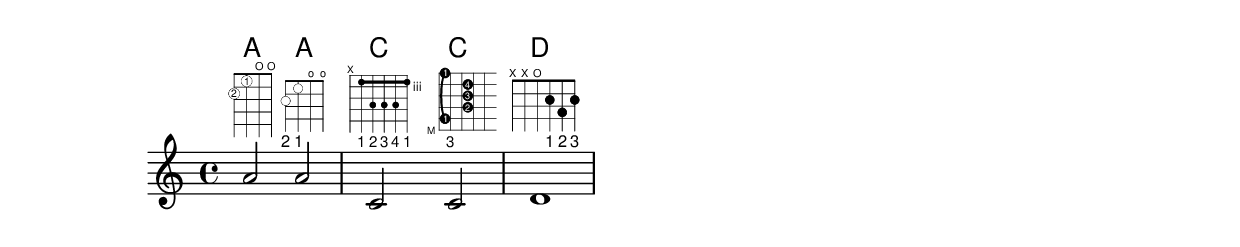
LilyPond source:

%% Do not edit this file; it is auto-generated from input/new
%% This file is in the public domain.
\version "2.12.0"

\header {
  lsrtags = "fretted-strings,tweaks-and-overrides"
  texidoc = "This snippet shows many possibilities for obtaining
and tweaking fret diagrams."
  doctitle = "Fret diagrams explained and developed"
} % begin verbatim


<<
  \chords {
    a2 a
    c2 c
    d1
  }
  
  \new Voice = "mel" {
    \textLengthOn
    % Set global properties of fret diagram
    \override TextScript #'size = #1.2
    \override TextScript #'fret-diagram-details #'finger-code = #'below-string
    \override TextScript #'fret-diagram-details #'dot-color = #'black
    
    %% A chord for ukelele
    a'2^\markup {
      \override #'(fret-diagram-details . (
                   (string-count . 4)
                   (dot-color . white)
                   (finger-code . in-dot))) {
        \fret-diagram #"4-2-2;3-1-1;2-o;1-o;"
      }
    }
    
    %% A chord for ukelele, with formatting defined in definition string
    %  1.2 * size, 4 strings, 4 frets, fingerings below string
    %  dot radius .35 of fret spacing, dot position 0.55 of fret spacing
    a'2^\markup {
      \override #'(fret-diagram-details . (
                   (dot-color . white)
                   (open-string . "o"))) {
        \fret-diagram #"s:1.2;w:4;h:3;f:2;d:0.35;p:0.55;4-2-2;3-1-1;2-o;1-o;"
      }
    }
    
    %% C major for guitar, barred on third fret
    %  verbose style
    %  roman fret label, finger labels below string, straight barre
    c'2^\markup {
      % 110% of default size
      \override #'(size . 1.1) {
        \override #'(fret-diagram-details . (
                     (number-type . roman-lower)
                     (finger-code . below-string)
                     (barre-type . straight))) {
          \fret-diagram-verbose #'((mute 6)
                                   (place-fret 5 3 1)
                                   (place-fret 4 5 2)
                                   (place-fret 3 5 3)
                                   (place-fret 2 5 4)
                                   (place-fret 1 3 1)
                                   (barre 5 1 3))
        }
      }
    }
    
    %% C major for guitar, barred on third fret
    %  verbose style
    c'2^\markup {
      % 110% of default size
      \override #'(size . 1.1) {
        \override #'(fret-diagram-details . (
                     (number-type . arabic)
                     (dot-label-font-mag . 0.9)
                     (finger-code . in-dot)
                     (fret-label-font-mag . 0.6)
                     (fret-label-vertical-offset . 0)
                     (label-dir . -1)
                     (mute-string . "M")
                     (orientation . landscape)
                     (xo-font-magnification . 0.4)
                     (xo-padding . 0.3))) {
          \fret-diagram-verbose #'((mute 6)
                                   (place-fret 5 3 1)
                                   (place-fret 4 5 2)
                                   (place-fret 3 5 3)
                                   (place-fret 2 5 4)
                                   (place-fret 1 3 1)
                                   (barre 5 1 3))
        }
      }
    }
    
    %% simple D chord
    d'1^\markup {
      \override #'(fret-diagram-details . (
                   (finger-code . below-string)
                   (dot-radius . 0.35)
                   (dot-position . 0.5)
                   (fret-count . 3))) {
        \fret-diagram-terse #"x;x;o;2-1;3-2;2-3;"
      }
    }
  }
>>
